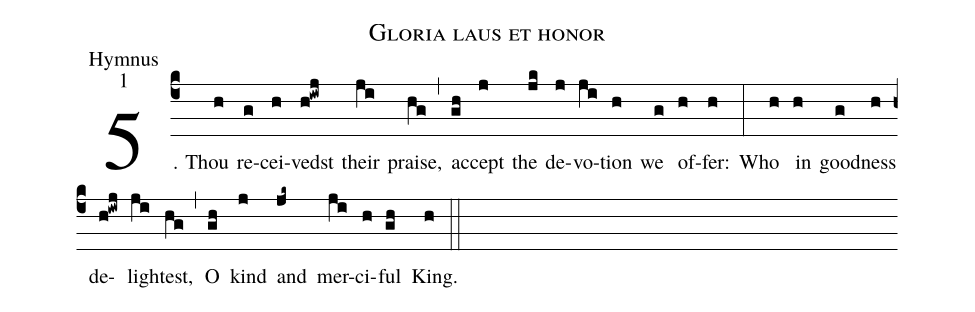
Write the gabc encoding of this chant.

name:Gloria laus et honor;
office-part:Hymnus;
mode:1;
%%
(c4) 5. Thou(h) re(g)cei(h)vedst(h!iwj) their(ji) praise,(hg) (,) ac(gh)cept(j) the(jk) de(j)vo(ji)tion(h) we(g) of(h)fer:(h) (:) Who(h) in(h) good(g)ness(h) de(h!iwj)ligh(ji)test,(hg) (,) O(gh) kind(j) and(jk~) mer(ji)ci(h)ful(gh) King.(h) (::)
